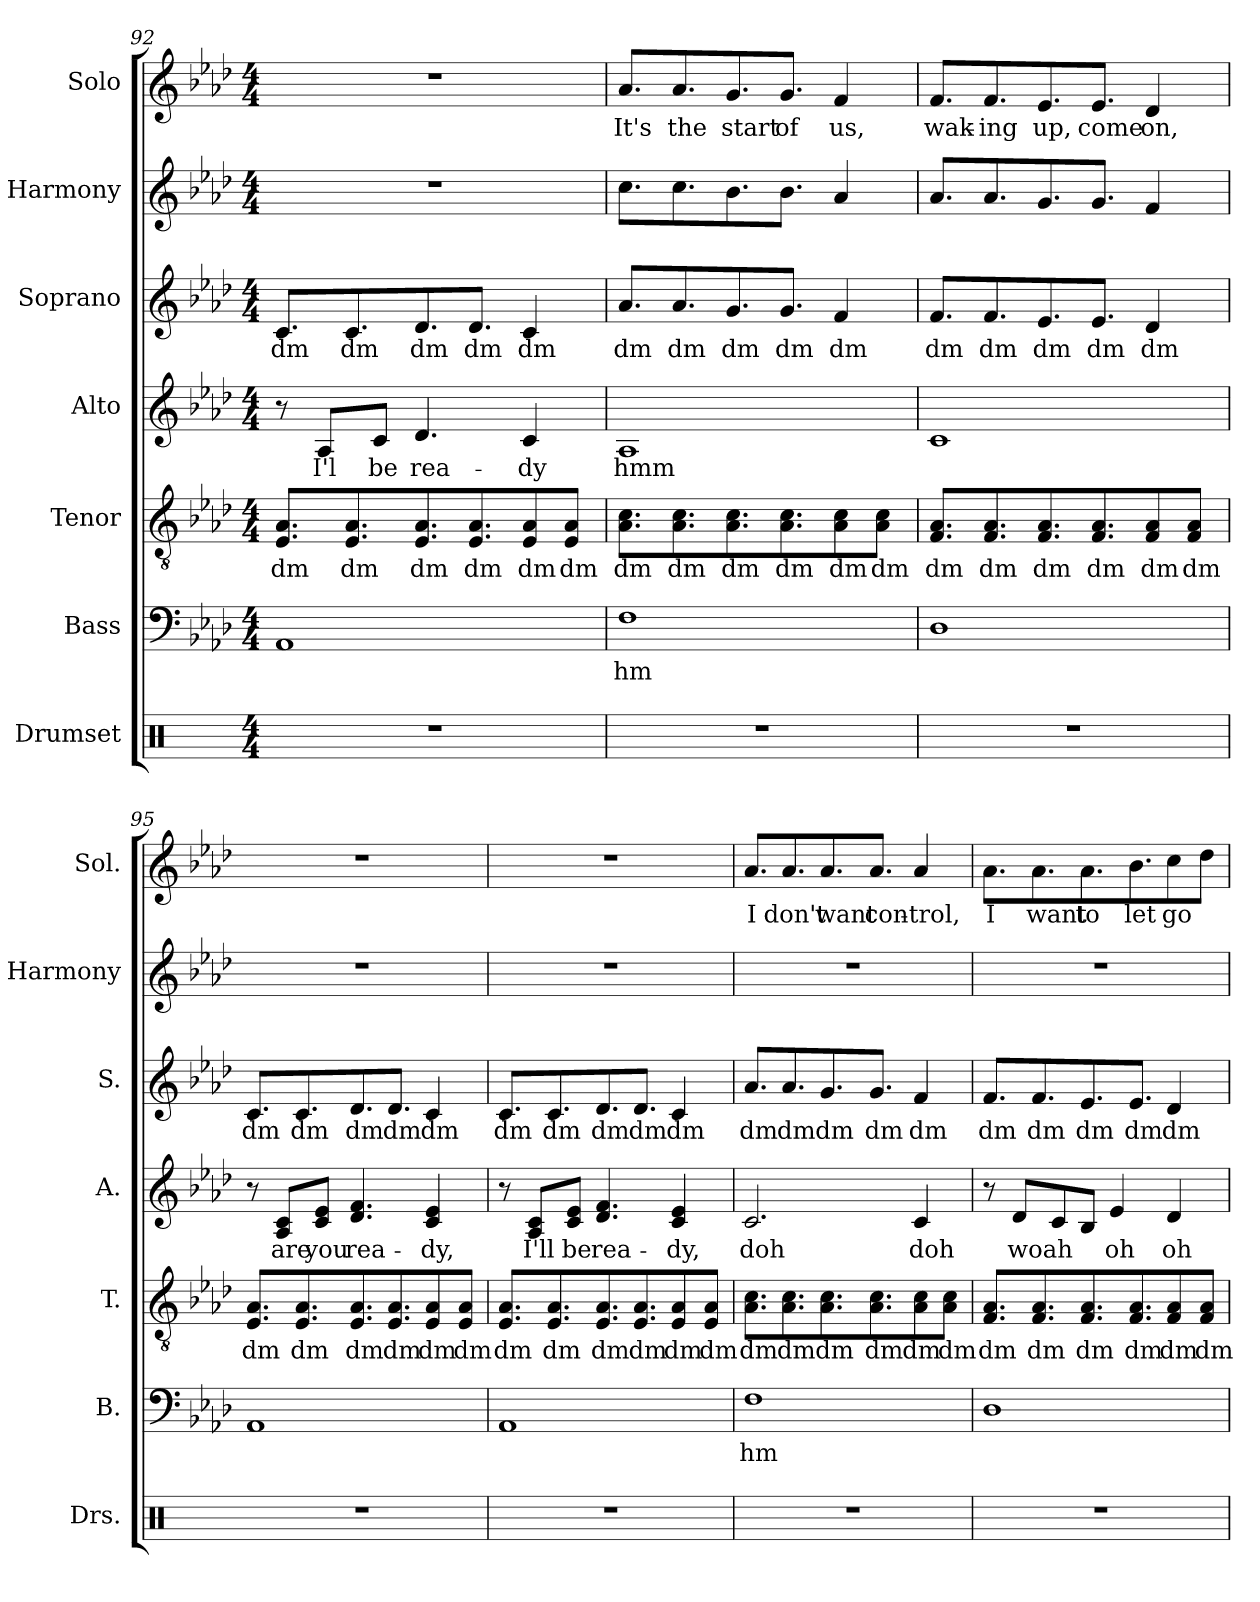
**kern	**kern	**text	**kern	**text	**kern	**text	**kern	**text	**kern	**kern	**text
*part7	*part6	*part6	*part5	*part5	*part4	*part4	*part3	*part3	*part2	*part1	*part1
*staff7	*staff6	*staff6	*staff5	*staff5	*staff4	*staff4	*staff3	*staff3	*staff2	*staff1	*staff1
*I"Drumset	*I"Bass	*	*I"Tenor	*	*I"Alto	*	*I"Soprano	*	*I"Harmony	*I"Solo	*
*I'Drs.	*I'B.	*	*I'T.	*	*I'A.	*	*I'S.	*	*I'Harmony	*I'Sol.	*
*clefX	*clefF4	*	*clefGv2	*	*clefG2	*	*clefG2	*	*clefG2	*clefG2	*
*k[]	*k[b-e-a-d-]	*	*k[b-e-a-d-]	*	*k[b-e-a-d-]	*	*k[b-e-a-d-]	*	*k[b-e-a-d-]	*k[b-e-a-d-]	*
*M4/4	*M4/4	*	*M4/4	*	*M4/4	*	*M4/4	*	*M4/4	*M4/4	*
=92	=92	=92	=92	=92	=92	=92	=92	=92	=92	=92	=92
!	!	!	!	!LO:LY:b	!	!	!	!LO:LY:b	!	!	!
1r	1AA-	.	8.E-/ 8.A-/L	dm	8r	.	8.c/L	dm	1r	1r	.
!	!	!	!	!	!	!LO:LY:b	!	!	!	!	!
.	.	.	.	.	8A-/L	I'l	.	.	.	.	.
!	!	!	!	!LO:LY:b	!	!	!	!LO:LY:b	!	!	!
.	.	.	8.E-/ 8.A-/	dm	.	.	8.c/	dm	.	.	.
!	!	!	!	!	!	!LO:LY:b	!	!	!	!	!
.	.	.	.	.	8c/J	be	.	.	.	.	.
!	!	!	!	!LO:LY:b	!	!LO:LY:b	!	!LO:LY:b	!	!	!
.	.	.	8.E-/ 8.A-/	dm	4.d-/	rea-	8.d-/	dm	.	.	.
!	!	!	!	!LO:LY:b	!	!	!	!LO:LY:b	!	!	!
.	.	.	8.E-/ 8.A-/	dm	.	.	8.d-/J	dm	.	.	.
!	!	!	!	!LO:LY:b	!	!LO:LY:b	!	!LO:LY:b	!	!	!
.	.	.	8E-/ 8A-/	dm	4c/	-dy	4c/	dm	.	.	.
!	!	!	!	!LO:LY:b	!	!	!	!	!	!	!
.	.	.	8E-/ 8A-/J	dm	.	.	.	.	.	.	.
=93	=93	=93	=93	=93	=93	=93	=93	=93	=93	=93	=93
!	!	!LO:LY:b	!	!LO:LY:b	!	!LO:LY:b	!	!LO:LY:b	!	!	!LO:LY:b
1r	1F	hm	8.A-\ 8.c\L	dm	1A-	hmm	8.a-/L	dm	8.cc\L	8.a-/L	It's
!	!	!	!	!LO:LY:b	!	!	!	!LO:LY:b	!	!	!LO:LY:b
.	.	.	8.A-\ 8.c\	dm	.	.	8.a-/	dm	8.cc\	8.a-/	the
!	!	!	!	!LO:LY:b	!	!	!	!LO:LY:b	!	!	!LO:LY:b
.	.	.	8.A-\ 8.c\	dm	.	.	8.g/	dm	8.b-\	8.g/	start
!	!	!	!	!LO:LY:b	!	!	!	!LO:LY:b	!	!	!LO:LY:b
.	.	.	8.A-\ 8.c\	dm	.	.	8.g/J	dm	8.b-\J	8.g/J	of
!	!	!	!	!LO:LY:b	!	!	!	!LO:LY:b	!	!	!LO:LY:b
.	.	.	8A-\ 8c\	dm	.	.	4f/	dm	4a-/	4f/	us,
!	!	!	!	!LO:LY:b	!	!	!	!	!	!	!
.	.	.	8A-\ 8c\J	dm	.	.	.	.	.	.	.
!!LO:LB:g=z
=94	=94	=94	=94	=94	=94	=94	=94	=94	=94	=94	=94
!	!	!	!	!LO:LY:b	!	!	!	!LO:LY:b	!	!	!LO:LY:b
1r	1D-	.	8.F/ 8.A-/L	dm	1c	.	8.f/L	dm	8.a-/L	8.f/L	wak-
!	!	!	!	!LO:LY:b	!	!	!	!LO:LY:b	!	!	!LO:LY:b
.	.	.	8.F/ 8.A-/	dm	.	.	8.f/	dm	8.a-/	8.f/	-ing
!	!	!	!	!LO:LY:b	!	!	!	!LO:LY:b	!	!	!LO:LY:b
.	.	.	8.F/ 8.A-/	dm	.	.	8.e-/	dm	8.g/	8.e-/	up,
!	!	!	!	!LO:LY:b	!	!	!	!LO:LY:b	!	!	!LO:LY:b
.	.	.	8.F/ 8.A-/	dm	.	.	8.e-/J	dm	8.g/J	8.e-/J	come
!	!	!	!	!LO:LY:b	!	!	!	!LO:LY:b	!	!	!LO:LY:b
.	.	.	8F/ 8A-/	dm	.	.	4d-/	dm	4f/	4d-/	on,
!	!	!	!	!LO:LY:b	!	!	!	!	!	!	!
.	.	.	8F/ 8A-/J	dm	.	.	.	.	.	.	.
=95	=95	=95	=95	=95	=95	=95	=95	=95	=95	=95	=95
!	!	!	!	!LO:LY:b	!	!	!	!LO:LY:b	!	!	!
1r	1AA-	.	8.E-/ 8.A-/L	dm	8r	.	8.c/L	dm	1r	1r	.
!	!	!	!	!	!	!LO:LY:b	!	!	!	!	!
.	.	.	.	.	8A-/ 8c/L	are	.	.	.	.	.
!	!	!	!	!LO:LY:b	!	!	!	!LO:LY:b	!	!	!
.	.	.	8.E-/ 8.A-/	dm	.	.	8.c/	dm	.	.	.
!	!	!	!	!	!	!LO:LY:b	!	!	!	!	!
.	.	.	.	.	8c/ 8e-/J	you	.	.	.	.	.
!	!	!	!	!LO:LY:b	!	!LO:LY:b	!	!LO:LY:b	!	!	!
.	.	.	8.E-/ 8.A-/	dm	4.d-/ 4.f/	rea-	8.d-/	dm	.	.	.
!	!	!	!	!LO:LY:b	!	!	!	!LO:LY:b	!	!	!
.	.	.	8.E-/ 8.A-/	dm	.	.	8.d-/J	dm	.	.	.
!	!	!	!	!LO:LY:b	!	!LO:LY:b	!	!LO:LY:b	!	!	!
.	.	.	8E-/ 8A-/	dm	4c/ 4e-/	-dy,	4c/	dm	.	.	.
!	!	!	!	!LO:LY:b	!	!	!	!	!	!	!
.	.	.	8E-/ 8A-/J	dm	.	.	.	.	.	.	.
=96	=96	=96	=96	=96	=96	=96	=96	=96	=96	=96	=96
!	!	!	!	!LO:LY:b	!	!	!	!LO:LY:b	!	!	!
1r	1AA-	.	8.E-/ 8.A-/L	dm	8r	.	8.c/L	dm	1r	1r	.
!	!	!	!	!	!	!LO:LY:b	!	!	!	!	!
.	.	.	.	.	8A-/ 8c/L	I'll	.	.	.	.	.
!	!	!	!	!LO:LY:b	!	!	!	!LO:LY:b	!	!	!
.	.	.	8.E-/ 8.A-/	dm	.	.	8.c/	dm	.	.	.
!	!	!	!	!	!	!LO:LY:b	!	!	!	!	!
.	.	.	.	.	8c/ 8e-/J	be	.	.	.	.	.
!	!	!	!	!LO:LY:b	!	!LO:LY:b	!	!LO:LY:b	!	!	!
.	.	.	8.E-/ 8.A-/	dm	4.d-/ 4.f/	rea-	8.d-/	dm	.	.	.
!	!	!	!	!LO:LY:b	!	!	!	!LO:LY:b	!	!	!
.	.	.	8.E-/ 8.A-/	dm	.	.	8.d-/J	dm	.	.	.
!	!	!	!	!LO:LY:b	!	!LO:LY:b	!	!LO:LY:b	!	!	!
.	.	.	8E-/ 8A-/	dm	4c/ 4e-/	-dy,	4c/	dm	.	.	.
!	!	!	!	!LO:LY:b	!	!	!	!	!	!	!
.	.	.	8E-/ 8A-/J	dm	.	.	.	.	.	.	.
=97	=97	=97	=97	=97	=97	=97	=97	=97	=97	=97	=97
!	!	!LO:LY:b	!	!LO:LY:b	!	!LO:LY:b	!	!LO:LY:b	!	!	!LO:LY:b
1r	1F	hm	8.A-\ 8.c\L	dm	2.c/	doh	8.a-/L	dm	1r	8.a-/L	I
!	!	!	!	!LO:LY:b	!	!	!	!LO:LY:b	!	!	!LO:LY:b
.	.	.	8.A-\ 8.c\	dm	.	.	8.a-/	dm	.	8.a-/	don't
!	!	!	!	!LO:LY:b	!	!	!	!LO:LY:b	!	!	!LO:LY:b
.	.	.	8.A-\ 8.c\	dm	.	.	8.g/	dm	.	8.a-/	want
!	!	!	!	!LO:LY:b	!	!	!	!LO:LY:b	!	!	!LO:LY:b
.	.	.	8.A-\ 8.c\	dm	.	.	8.g/J	dm	.	8.a-/J	con-
!	!	!	!	!LO:LY:b	!	!LO:LY:b	!	!LO:LY:b	!	!	!LO:LY:b
.	.	.	8A-\ 8c\	dm	4c/	doh	4f/	dm	.	4a-/	-trol,
!	!	!	!	!LO:LY:b	!	!	!	!	!	!	!
.	.	.	8A-\ 8c\J	dm	.	.	.	.	.	.	.
!!LO:PB:g=z
=98	=98	=98	=98	=98	=98	=98	=98	=98	=98	=98	=98
!	!	!	!	!LO:LY:b	!	!	!	!LO:LY:b	!	!	!LO:LY:b
1r	1D-	.	8.F/ 8.A-/L	dm	8r	.	8.f/L	dm	1r	8.a-\L	I
!	!	!	!	!	!	!LO:LY:b	!	!	!	!	!
.	.	.	.	.	8d-/L	woah	.	.	.	.	.
!	!	!	!	!LO:LY:b	!	!	!	!LO:LY:b	!	!	!LO:LY:b
.	.	.	8.F/ 8.A-/	dm	.	.	8.f/	dm	.	8.a-\	want
.	.	.	.	.	8c/	.	.	.	.	.	.
!	!	!	!	!LO:LY:b	!	!	!	!LO:LY:b	!	!	!LO:LY:b
.	.	.	8.F/ 8.A-/	dm	8B-/J	.	8.e-/	dm	.	8.a-\	to
!	!	!	!	!	!	!LO:LY:b	!	!	!	!	!
.	.	.	.	.	4e-/	oh	.	.	.	.	.
!	!	!	!	!LO:LY:b	!	!	!	!LO:LY:b	!	!	!LO:LY:b
.	.	.	8.F/ 8.A-/	dm	.	.	8.e-/J	dm	.	8.b-\	let
!	!	!	!	!LO:LY:b	!	!LO:LY:b	!	!LO:LY:b	!	!	!LO:LY:b
.	.	.	8F/ 8A-/	dm	4d-/	oh	4d-/	dm	.	8cc\	go
!	!	!	!	!LO:LY:b	!	!	!	!	!	!	!
.	.	.	8F/ 8A-/J	dm	.	.	.	.	.	8dd-\J	.
=	=	=	=	=	=	=	=	=	=	=	=
*-	*-	*-	*-	*-	*-	*-	*-	*-	*-	*-	*-
